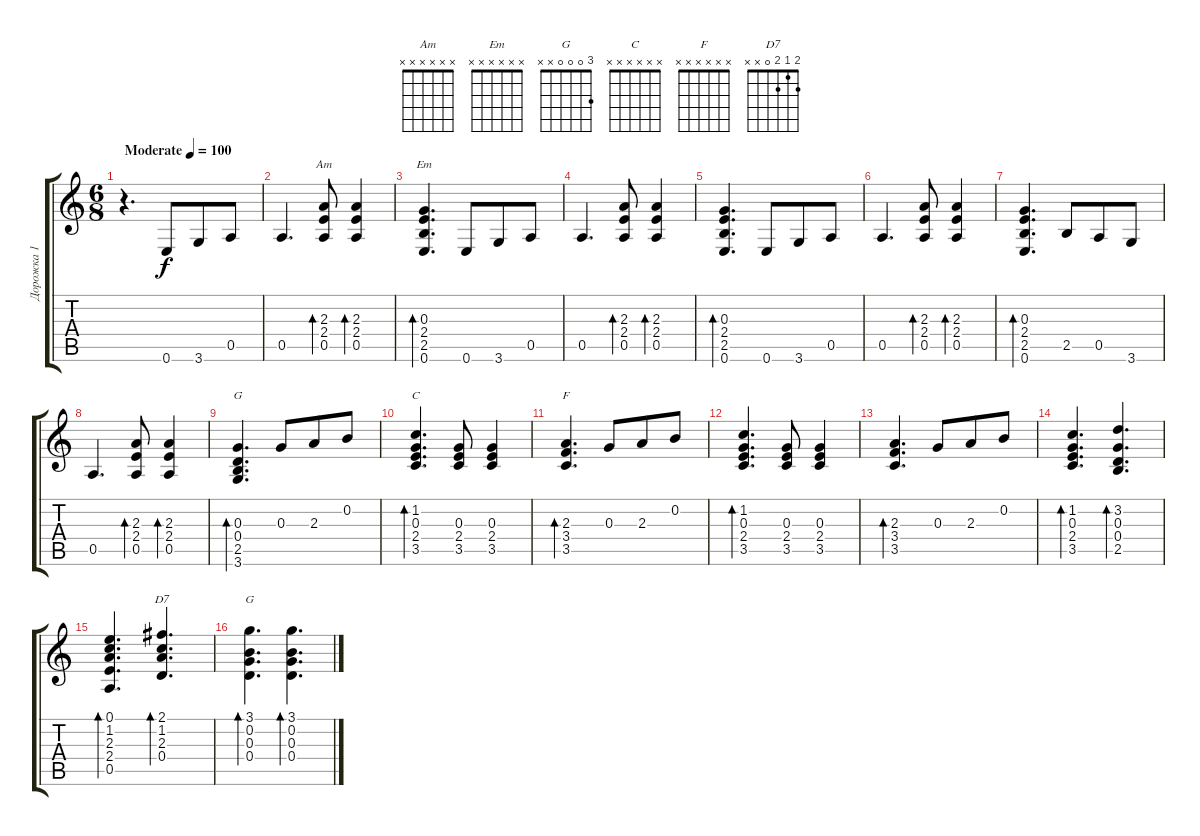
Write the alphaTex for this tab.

\track ("Дорожка 1" "Дорожка 1") {instrument acousticguitarsteel}
\staff {score tabs}
\tuning (E4 B3 G3 D3 A2 E2) {hide}
\chord ("Am" x x x x x x)
\chord ("Em" x x x x x x)
\chord ("G" x x x x x x)
\chord ("C" x x x x x x)
\chord ("F" x x x x x x)
\chord ("D7" 2 1 2 0 x x)
\chord ("G" 3 0 0 0 x x)
\ts (6 8)
\tempo (100 "Moderate")
\clef g2
\ks c
r.4{d dy f instrument acousticguitarsteel} 0.6.8 3.6.8 0.5.8 |
0.5.4{d} (2.3 2.4 0.5).8{bd 60 ch "Am"} (2.3 2.4 0.5).4{bd 60} |
(0.3 2.4 2.5 0.6).4{d bd 60 ch "Em"} 0.6.8 3.6.8 0.5.8 |
0.5.4{d} (2.3 2.4 0.5).8{bd 60} (2.3 2.4 0.5).4{bd 60} |
(0.3 2.4 2.5 0.6).4{d bd 60} 0.6.8 3.6.8 0.5.8 |
0.5.4{d} (2.3 2.4 0.5).8{bd 60} (2.3 2.4 0.5).4{bd 60} |
(0.3 2.4 2.5 0.6).4{d bd 60} 2.5.8 0.5.8 3.6.8 |
0.5.4{d} (2.3 2.4 0.5).8{bd 60} (2.3 2.4 0.5).4{bd 60} |
(0.3 0.4 2.5 3.6).4{d bd 60 ch "G"} 0.3.8 2.3.8 0.2.8 |
(1.2 0.3 2.4 3.5).4{d bd 60 ch "C"} (0.3 2.4 3.5).8 (0.3 2.4 3.5).4 |
(2.3 3.4 3.5).4{d bd 60 ch "F"} 0.3.8 2.3.8 0.2.8 |
(1.2 0.3 2.4 3.5).4{d bd 60} (0.3 2.4 3.5).8 (0.3 2.4 3.5).4 |
(2.3 3.4 3.5).4{d bd 60} 0.3.8 2.3.8 0.2.8 |
(1.2 0.3 2.4 3.5).4{d bd 60} (3.2 0.3 0.4 2.5).4{d bd 60} |
(0.1 1.2 2.3 2.4 0.5).4{d bd 60} (2.1 1.2 2.3 0.4).4{d bd 60 ch "D7"} |
(3.1 0.2 0.3 0.4).4{d bd 60 ch "G"} (3.1 0.2 0.3 0.4).4{d bd 60}
